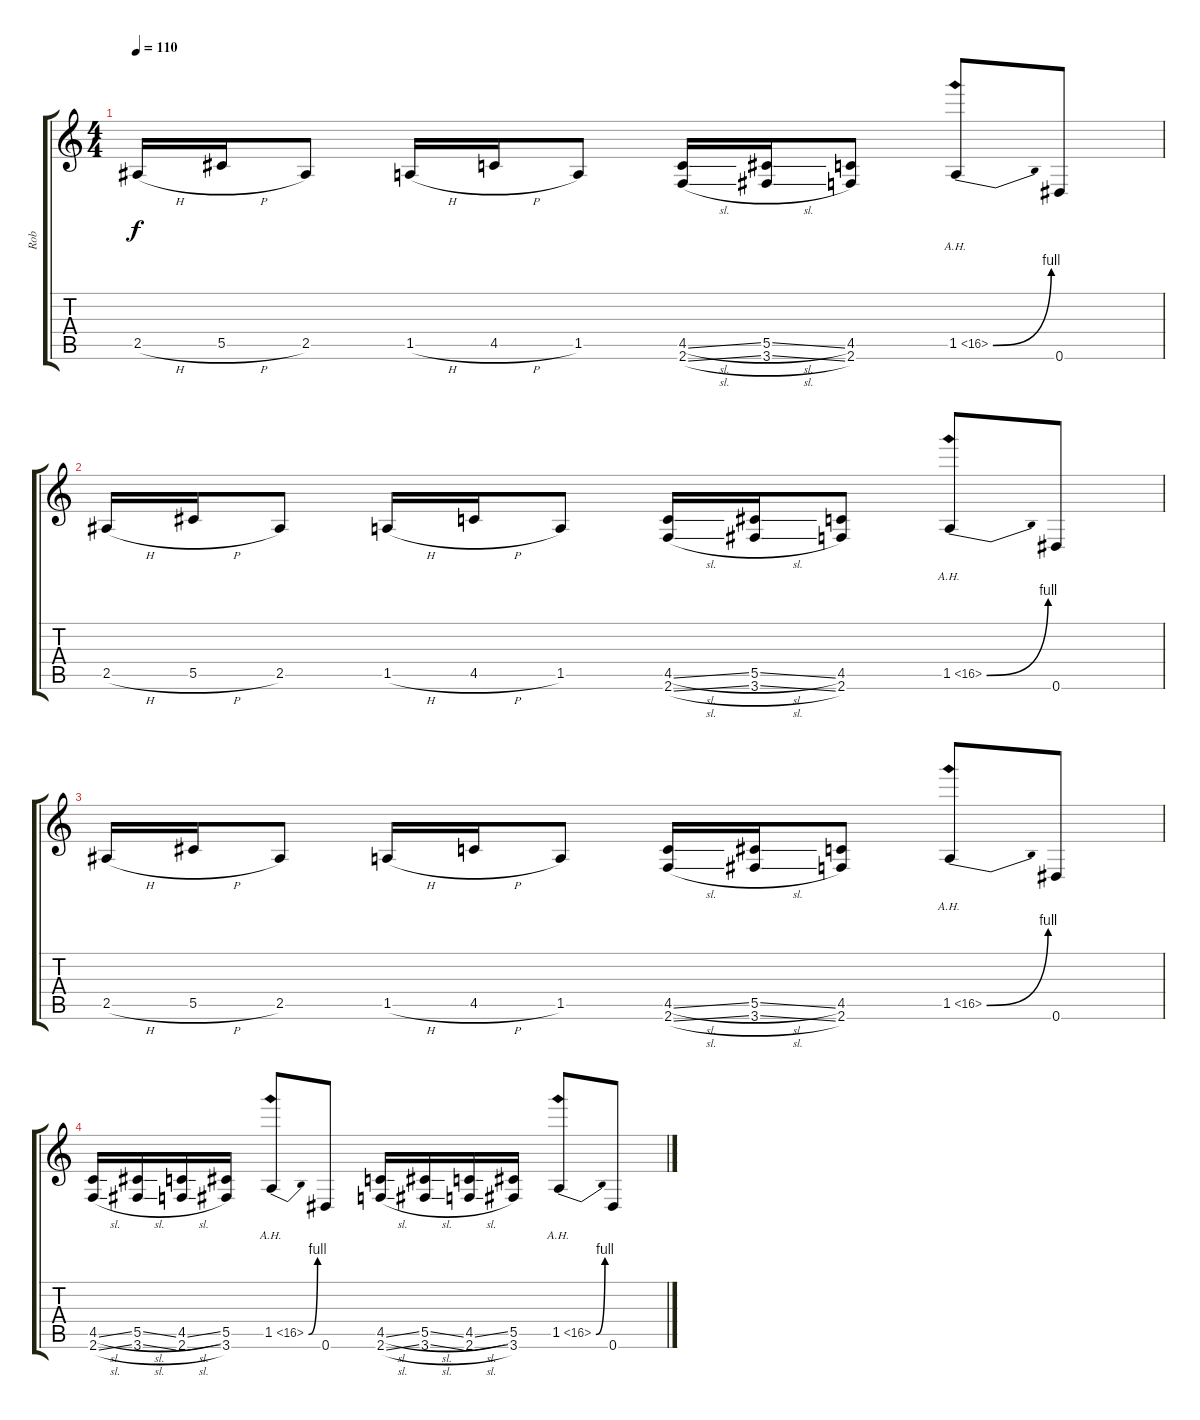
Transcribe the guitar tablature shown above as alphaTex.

\track ("Rob" "Rob") {solo instrument distortionguitar}
\staff {score tabs}
\tuning (Eb4 Bb3 Gb3 Db3 Ab2 Eb2) {hide}
\ts (4 4)
\tempo 110
\clef g2
\ks c
2.5{h}.16{dy f} 5.5{h}.16 2.5.8 1.5{h}.16 4.5{h}.16 1.5.8 (4.5{sl} 2.6{sl}).16 (5.5{sl} 3.6{sl}).16 (4.5 2.6).8 1.5{be (bend 0 0 60 4) ah 15}.8 0.6.8 |
2.5{h}.16 5.5{h}.16 2.5.8 1.5{h}.16 4.5{h}.16 1.5.8 (4.5{sl} 2.6{sl}).16 (5.5{sl} 3.6{sl}).16 (4.5 2.6).8 1.5{be (bend 0 0 60 4) ah 15}.8 0.6.8 |
2.5{h}.16 5.5{h}.16 2.5.8 1.5{h}.16 4.5{h}.16 1.5.8 (4.5{sl} 2.6{sl}).16 (5.5{sl} 3.6{sl}).16 (4.5 2.6).8 1.5{be (bend 0 0 60 4) ah 15}.8 0.6.8 |
(4.5{sl} 2.6{sl}).16 (5.5{sl} 3.6{sl}).16 (4.5{sl} 2.6{sl}).16 (5.5 3.6).16 1.5{be (bend 0 0 60 4) ah 15}.8 0.6.8 (4.5{sl} 2.6{sl}).16 (5.5{sl} 3.6{sl}).16 (4.5{sl} 2.6{sl}).16 (5.5 3.6).16 1.5{be (bend 0 0 60 4) ah 15}.8 0.6.8
